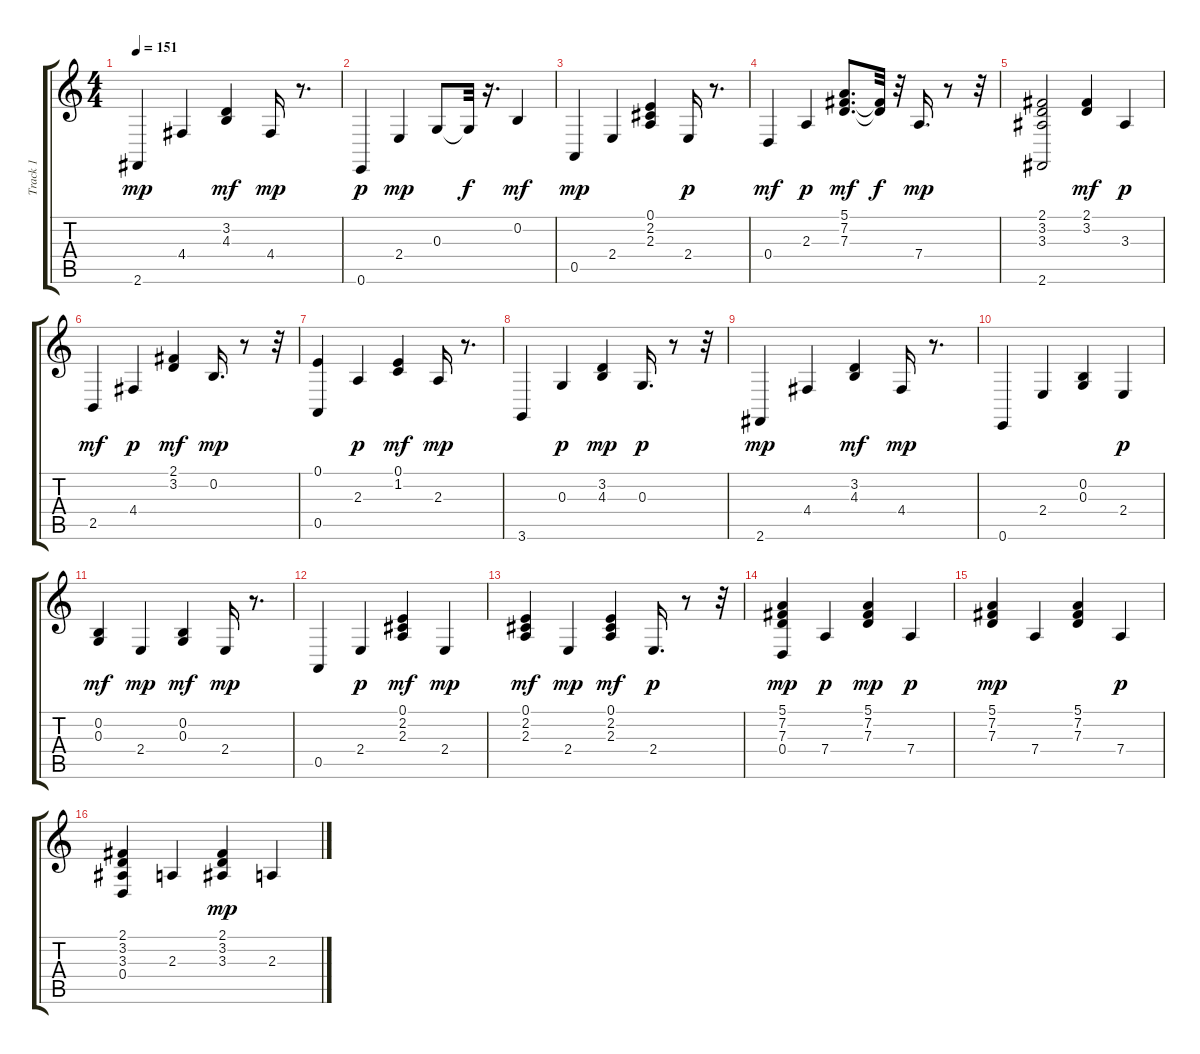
\track ("Track 1" "Track 1") {instrument electricpiano1}
\staff {score tabs}
\tuning (E4 B3 G3 D3 A2 E2) {hide}
\ts (4 4)
\tempo 151
\clef g2
\ks c
2.6.4{dy mp} 4.4.4 (3.2 4.3).4{dy mf} 4.4.16{dy mp} r.8{d} |
0.6.4{dy p} 2.4.4{dy mp} 0.3.8 0.3{t}.32{dy f} r.16{d} 0.2.4{dy mf} |
0.5.4{dy mp} 2.4.4 (0.1 2.2 2.3).4 2.4.16{dy p} r.8{d} |
0.4.4{dy mf} 2.3.4{dy p} (5.1 7.2 7.3).8{d dy mf} (7.2{t} 7.3{t}).32{dy f} r.32 7.4.16{d dy mp} r.8 r.32 |
(2.1 3.2 3.3 2.6).2 (2.1 3.2).4{dy mf} 3.3.4{dy p} |
2.5.4{dy mf} 4.4.4{dy p} (2.1 3.2).4{dy mf} 0.2.16{d dy mp} r.8 r.32 |
(0.1 0.5).4 2.3.4{dy p} (0.1 1.2).4{dy mf} 2.3.16{dy mp} r.8{d} |
3.6.4 0.3.4{dy p} (3.2 4.3).4{dy mp} 0.3.16{d dy p} r.8 r.32 |
2.6.4{dy mp} 4.4.4 (3.2 4.3).4{dy mf} 4.4.16{dy mp} r.8{d} |
0.6.4 2.4.4 (0.2 0.3).4 2.4.4{dy p} |
(0.2 0.3).4{dy mf} 2.4.4{dy mp} (0.2 0.3).4{dy mf} 2.4.16{dy mp} r.8{d} |
0.5.4 2.4.4{dy p} (0.1 2.2 2.3).4{dy mf} 2.4.4{dy mp} |
(0.1 2.2 2.3).4{dy mf} 2.4.4{dy mp} (0.1 2.2 2.3).4{dy mf} 2.4.16{d dy p} r.8 r.32 |
(5.1 7.2 7.3 0.4).4{dy mp volume 11} 7.4.4{dy p} (5.1 7.2 7.3).4{dy mp} 7.4.4{dy p} |
(5.1 7.2 7.3).4{dy mp} 7.4.4 (5.1 7.2 7.3).4 7.4.4{dy p} |
(2.1 3.2 3.3 0.4).4 2.3.4 (2.1 3.2 3.3).4{dy mp} 2.3.4
